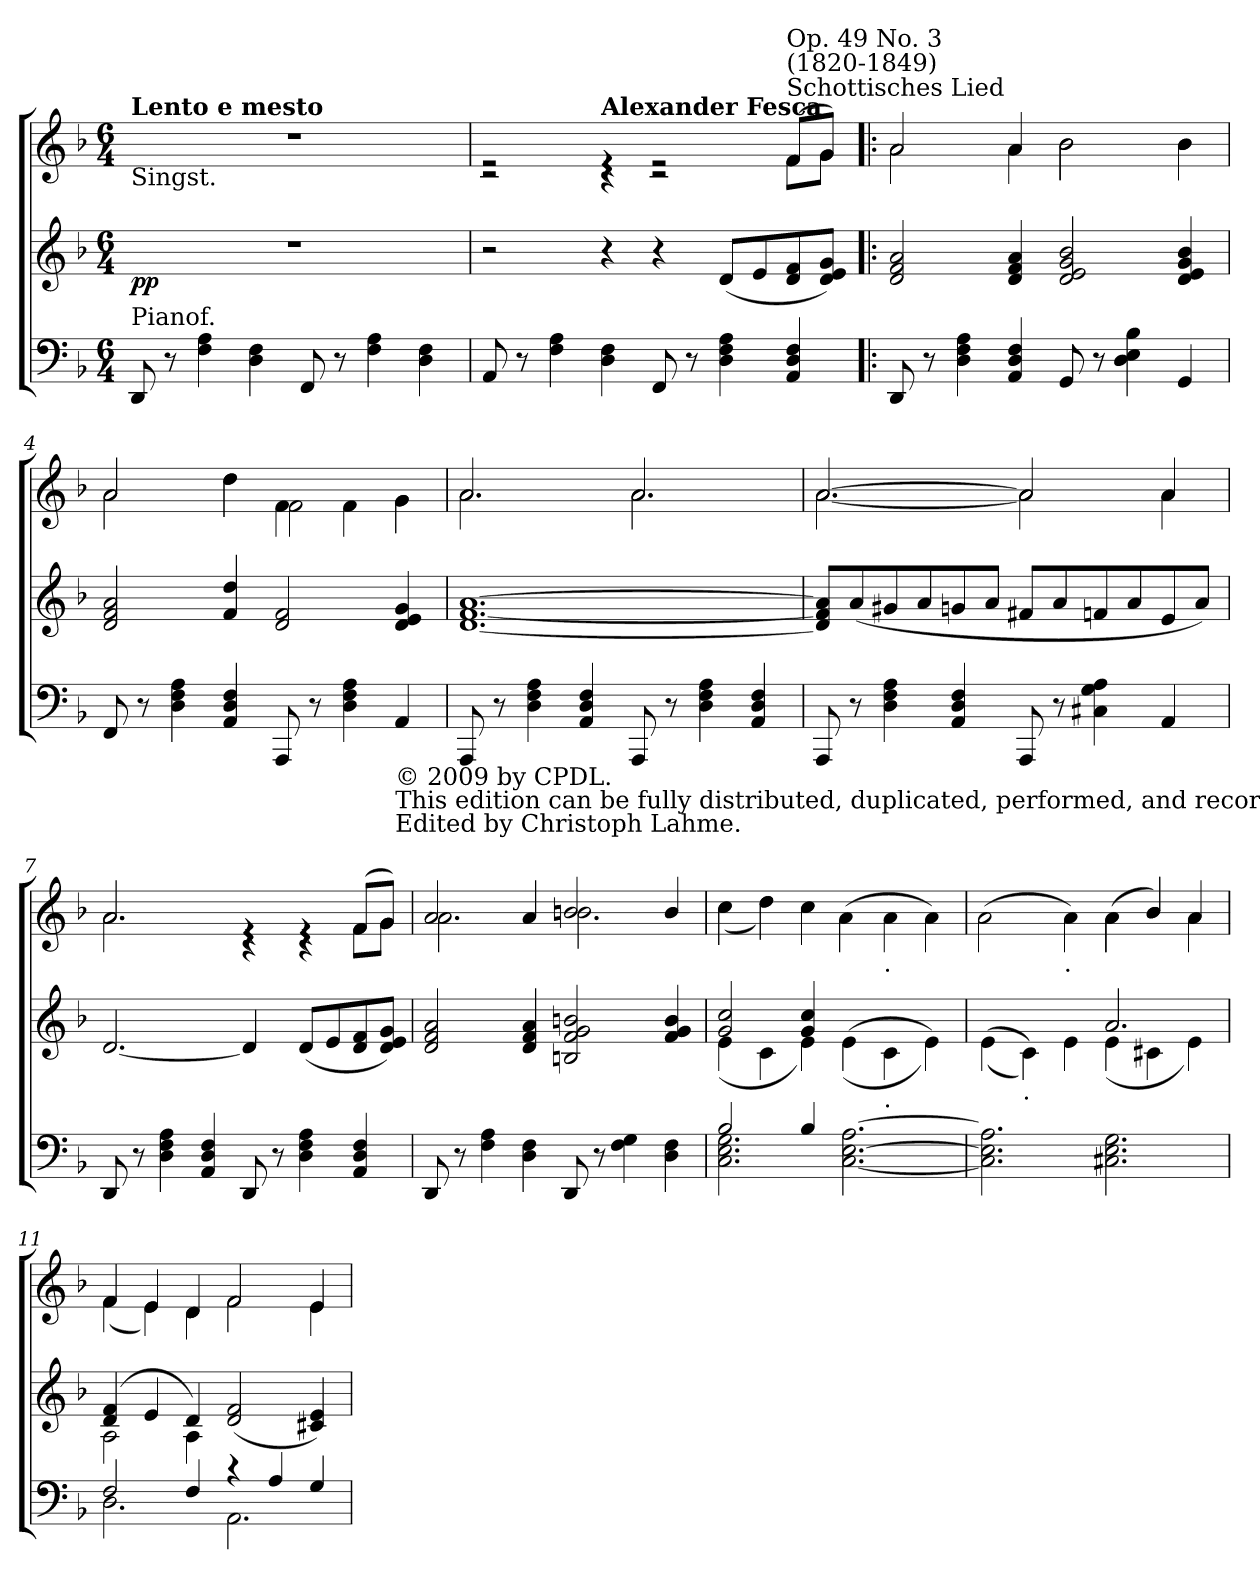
**kern	**kern	**dynam	**kern	**text	**text	**text	**text
*part2	*part2	*part2	*part1	*part1	*part1	*part1	*part1
*staff3	*staff2	*staff2/3	*staff1	*staff1	*staff1	*staff1	*staff1
*clefF4	*clefG2	*	*clefG2	*	*	*	*
*k[b-]	*k[b-]	*	*k[b-]	*	*	*	*
*F:	*F:	*	*F:	*	*	*	*
*M6/4	*M6/4	*	*M6/4	*	*	*	*
=1	=1	=1	=1	=1	=1	=1	=1
*^	*	*	*	*	*	*	*
!	!	!	!	!LO:TX:a:B:t=Lento e mesto	!	!	!	!
!	!	!	!	!LO:TX:b:t=Singst.	!	!	!	!
!LO:TX:a:t=Pianof.	!	!	!	!	!	!	!	!
!	!	!	!LO:DY:b	!	!	!	!	!
1ryy	8DD/	1.r	pp	1.r	.	.	.	.
.	8r	.	.	.	.	.	.	.
.	4F\ 4A\	.	.	.	.	.	.	.
.	4D\ 4F\	.	.	.	.	.	.	.
.	8FF/	.	.	.	.	.	.	.
.	8r	.	.	.	.	.	.	.
2ryy	4F\ 4A\	.	.	.	.	.	.	.
.	4D\ 4F\	.	.	.	.	.	.	.
=2	=2	=2	=2	=2	=2	=2	=2	=2
*	*	*^	*	*^	*	*	*	*
*	*	*	*	*	*	*^	*	*	*	*
1ryy	8AA/	2r	1ryy	.	2ryy	2rc	2r	.	.	.	.
.	8r	.	.	.	.	.	.	.	.	.	.
.	4F\ 4A\	.	.	.	.	.	.	.	.	.	.
!	!	!	!	!	!LO:TX:a:B:t=Alexander Fesca	!	!	!	!	!	!
.	4D\ 4F\	4r	.	.	4ryy	4rc	4r	.	.	.	.
.	8FF/	4r	.	.	2ryy	2rc	2r	.	.	.	.
.	8r	.	.	.	.	.	.	.	.	.	.
2ryy	4D\ 4F\ 4A\	(<8d/L	2ryy	.	.	.	.	.	.	.	.
.	.	8e/	.	.	.	.	.	.	.	.	.
!	!	!	!	!	!LO:TX:a:t=Schottisches Lied	!	!	!	!	!	!
!	!	!	!	!	!LO:TX:a:t=(1820-1849)	!	!	!	!	!	!
!	!	!	!	!	!LO:TX:a:t=Op. 49 No. 3	!	!	!	!	!	!
!	!	!	!	!	!	!	!	!LO:LY:b	!LO:LY:b	!LO:LY:b	!LO:LY:b
.	4AA/ 4D/ 4F/	8d/ 8f/	.	.	8f/Lyy	8f\L	(<8f/L	1.Lass	2.	3.	4.
.	.	8d/ 8e/ 8g/J)	.	.	8g/Jyy	8g\J	8g/J)	.	.	.	.
=3!|:	=3!|:	=3!|:	=3!|:	=3!|:	=3!|:	=3!|:	=3!|:	=3!|:	=3!|:	=3!|:	=3!|:
!	!	!	!	!	!	!	!	!LO:LY:b	!LO:LY:b	!LO:LY:b	!LO:LY:b
1ryy	8DD/	2d/ 2f/ 2a/	1ryy	.	2a/yy	2a\	2a/	ab,	mag	Mut-	kann
.	8r	.	.	.	.	.	.	.	.	.	.
.	4D\ 4F\ 4A\	.	.	.	.	.	.	.	.	.	.
!	!	!	!	!	!	!	!	!LO:LY:b	!LO:LY:b	!LO:LY:b	!LO:LY:b
.	4AA/ 4D/ 4F/	4d/ 4f/ 4a/	.	.	4a/yy	4a\	4a/	mein	nicht	-ter	ich
!	!	!	!	!	!	!	!	!LO:LY:b	!LO:LY:b	!LO:LY:b	!LO:LY:b
.	8GG/	2d/ 2e/ 2g/ 2b-/	.	.	2b-/yy	2b-\	2b-\	Lieb',	lä-	zürnt	kei-
.	8r	.	.	.	.	.	.	.	.	.	.
2ryy	4D\ 4E\ 4B-\	.	2ryy	.	.	.	.	.	.	.	.
!	!	!	!	!	!	!	!	!LO:LY:b	!LO:LY:b	!LO:LY:b	!LO:LY:b
.	4GG/	4d/ 4e/ 4g/ 4b-/	.	.	4b-/yy	4b-\	4b-\	auf	-cheln,	so	-nen
!!LO:LB:g=z	!!	!!
=4	=4	=4	=4	=4	=4	=4	=4	=4	=4	=4	=4
!	!	!	!	!	!	!	!	!LO:LY:b	!LO:LY:b	!LO:LY:b	!LO:LY:b
1ryy	8FF/	2d/ 2f/ 2a/	1ryy	.	2a/yy	2a\	2a/	mich	kann	sehr,	An-
.	8r	.	.	.	.	.	.	.	.	.	.
.	4D\ 4F\ 4A\	.	.	.	.	.	.	.	.	.	.
!	!	!	!	!	!	!	!	!LO:LY:b	!LO:LY:b	!LO:LY:b	!LO:LY:b
.	4AA/ 4D/ 4F/	4f/ 4dd/	.	.	4dd/yy	4dd\	4dd\	zu	nicht	so	-dern
!	!	!	!	!	!	!	!	!LO:LY:b	!LO:LY:b	!LO:LY:b	!LO:LY:b
.	8AAA/	2d/ 2f/	.	.	4f\yy	2f\	4f\	seh'n,	grol-	lan-	lie-
.	8r	.	.	.	.	.	.	.	.	.	.
!	!	!	!	!	!	!	!	!	!LO:LY:b	!LO:LY:b	!LO:LY:b
2ryy	4D\ 4F\ 4A\	.	2ryy	.	4f\yy	.	4f\	.	-len,	-ge	-ben,
!	!LO:TX:b:t=© 2009 by CPDL.\nThis edition can be fully distributed, duplicated, performed, and recorded.\nEdited by Christoph Lahme.	!	!	!	!	!	!	!	!	!	!
!	!	!	!	!	!	!	!	!LO:LY:b	!LO:LY:b	!LO:LY:b	!LO:LY:b
.	4AA/	4d/ 4e/ 4g/	.	.	4g\yy	4g\	4g\	ich	werd'	sprech'	mein
=5	=5	=5	=5	=5	=5	=5	=5	=5	=5	=5	=5
!	!	!	!	!	!	!	!	!LO:LY:b	!LO:LY:b	!LO:LY:b	!LO:LY:b
1ryy	8AAA/	[1.d [1.f [1.a	1ryy	.	2.a/yy	2.a\	2.a/	seh	nie	ich	Herz
.	8r	.	.	.	.	.	.	.	.	.	.
.	4D\ 4F\ 4A\	.	.	.	.	.	.	.	.	.	.
.	4AA/ 4D/ 4F/	.	.	.	.	.	.	.	.	.	.
!	!	!	!	!	!	!	!	!LO:LY:b	!LO:LY:b	!LO:LY:b	!LO:LY:b
.	8AAA/	.	.	.	2.a/yy	2.a\	2.a/	auf	mehr	mit	ist
.	8r	.	.	.	.	.	.	.	.	.	.
2ryy	4D\ 4F\ 4A\	.	2ryy	.	.	.	.	.	.	.	.
.	4AA/ 4D/ 4F/	.	.	.	.	.	.	.	.	.	.
=6	=6	=6	=6	=6	=6	=6	=6	=6	=6	=6	=6
!	!	!	!	!	!	!	!	!LO:LY:b	!LO:LY:b	!LO:LY:b	!LO:LY:b
1ryy	8AAA/	8d/] 8f/] 8a/]L	1ryy	.	[>2.a/yy	[<2.a\	[2.a/	dich	fröh-	dir	nicht
.	8r	(<8a/	.	.	.	.	.	.	.	.	.
.	4D\ 4F\ 4A\	8g#X/	.	.	.	.	.	.	.	.	.
.	.	8a/	.	.	.	.	.	.	.	.	.
.	4AA/ 4D/ 4F/	8gn/	.	.	.	.	.	.	.	.	.
.	.	8a/J	.	.	.	.	.	.	.	.	.
.	8AAA/	8f#X/L	.	.	2a/yy]	2a\]	2a/]	.	.	.	.
.	8r	8a/	.	.	.	.	.	.	.	.	.
2ryy	4C#X\ 4G\ 4A\	8fn/	2ryy	.	.	.	.	.	.	.	.
.	.	8a/	.	.	.	.	.	.	.	.	.
!	!	!	!	!	!	!	!	!LO:LY:b	!LO:LY:b	!LO:LY:b	!LO:LY:b
.	4AA/	8e/	.	.	4a/yy	4a\	4a/	nicht	-lich	ver-	mehr
.	.	8a/J)	.	.	.	.	.	.	.	.	.
!!LO:PB:g=z	!!	!!
=7	=7	=7	=7	=7	=7	=7	=7	=7	=7	=7	=7
!	!	!	!	!	!	!	!	!LO:LY:b	!LO:LY:b	!LO:LY:b	!LO:LY:b
1ryy	8DD/	[2.d/	1ryy	.	2.a/yy	2.a\	2.a/	mehr!	sein;	-traut;	mein
.	8r	.	.	.	.	.	.	.	.	.	.
.	4D\ 4F\ 4A\	.	.	.	.	.	.	.	.	.	.
.	4AA/ 4D/ 4F/	.	.	.	.	.	.	.	.	.	.
.	8DD/	4d/]	.	.	4ryy	4rc	4r	.	.	.	.
.	8r	.	.	.	.	.	.	.	.	.	.
2ryy	4D\ 4F\ 4A\	(<8d/L	2ryy	.	4ryy	4rc	4r	.	.	.	.
.	.	8e/	.	.	.	.	.	.	.	.	.
!	!	!	!	!	!	!	!	!LO:LY:b	!LO:LY:b	!LO:LY:b	!LO:LY:b
.	4AA/ 4D/ 4F/	8d/ 8f/	.	.	8f/Lyy	8f\L	(<8f/L	Lass	vom	sie	in
.	.	8d/ 8e/ 8g/J)	.	.	8g/Jyy	8g\J	8g/J)	.	.	.	.
=8	=8	=8	=8	=8	=8	=8	=8	=8	=8	=8	=8
!	!	!	!	!	!	!	!	!LO:LY:b	!LO:LY:b	!LO:LY:b	!LO:LY:b
1ryy	8DD/	2d/ 2f/ 2a/	1ryy	.	2a/yy	2a/	2.a\	ab	Au-	sagt:	tie-
.	8r	.	.	.	.	.	.	.	.	.	.
.	4F\ 4A\	.	.	.	.	.	.	.	.	.	.
!	!	!	!	!	!	!	!	!LO:LY:b	!LO:LY:b	!	!LO:LY:b
.	4D\ 4F\	4d/ 4f/ 4a/	.	.	4a/yy	4a/	.	vom	-ge	.	-fer
!	!	!	!	!	!	!	!	!LO:LY:b	!LO:LY:b	!LO:LY:b	!LO:LY:b
.	8DD/	2Bn/ 2f/ 2g/ 2bn/	.	.	2bn/yy	2bn/	2.bn\	Bit-	sich	ein	Brust
.	8r	.	.	.	.	.	.	.	.	.	.
2ryy	4F\ 4G\	.	2ryy	.	.	.	.	.	.	.	.
!	!	!	!	!	!	!	!	!LO:LY:b	!LO:LY:b	!	!LO:LY:b
.	4D\ 4F\	4f/ 4g/ 4b/	.	.	4b/yy	4b/	.	-ten	die	.	steht
=9	=9	=9	=9	=9	=9	=9	=9	=9	=9	=9	=9
!	!	!	!	!	!	!	!	!LO:LY:b	!LO:LY:b	!LO:LY:b	!LO:LY:b
2B-/	2.C\ 2.E\ 2.G\	2g/ 2cc/	(<4e\	.	4cc/yy	(>4cc\	4cc\	und	Trä-	An-	mir's
!	!	!	!	!	!	!	!	!	!	!LO:LY:b	!
.	.	.	4c\	.	4dd/yy	4dd\)	4dd\	.	.	-drer	.
!	!	!	!	!	!	!	!	!LO:LY:b	!LO:LY:b	!LO:LY:b	!LO:LY:b
4B-/	.	4g/ 4cc/	4e\)	.	4cc/yy	4cc\	4cc\	vom	-nen	ver-	ge-
!	!	!	!	!	!	!	!	!LO:LY:b	!LO:LY:b	!LO:LY:b	!LO:LY:b
2ryy	[<2.C\ [<2.E\ [<2.A\	[>2.a/yy	(<(>4e\	.	4a\yy	[<2.a\yy	(>4a\	Fleh'n,	rol-	-lan-	-schrie-
!	!	!	!	!	!LO:TX:b:t=.	!	!	!	!	!	!
!	!	!	!LO:TX:b:t=.	!	!	!	!	!	!	!	!
!	!	!	!	!	!	!	!	!	!LO:LY:b	!LO:LY:b	!LO:LY:b
.	.	.	4c\	.	4a\yy	.	4a\	.	-len,	-ge,	-ben:
!	!	!	!	!	!	!	!	!	!LO:LY:b	!LO:LY:b	!LO:LY:b
4ryy	.	.	4e\))	.	4a\yy	.	4a\)	.	du	ein	dein
!!LO:LB:g=z	!!	!!
=10	=10	=10	=10	=10	=10	=10	=10	=10	=10	=10	=10
!	!	!	!	!	!	!	!	!	!LO:LY:b	!LO:LY:b	!LO:LY:b
1ryy	2.C\] 2.E\] 2.A\]	2.a/yy]	(>(<4e\	.	2a\yy	2.a\yy]	(>2a\	.	kannst	Rei-	bin
!	!	!	!LO:TX:b:t=.	!	!	!	!	!	!	!	!
.	.	.	4c\))	.	.	.	.	.	.	.	.
!	!	!	!	!	!LO:TX:b:t=.	!	!	!	!	!	!
!	!	!	!	!	!	!	!	!LO:LY:b	!	!	!
.	.	.	4e\	.	4a\yy	.	4a\)	es	.	.	.
!	!	!	!	!	!	!	!	!LO:LY:b	!	!	!
.	2.C#X\ 2.E\ 2.G\	2.a/	(<4e\	.	4a\yy	(<4a\	4a\	drückt	.	.	.
2ryy	.	.	4c#X\	.	4b-/yy	4b-/)	4b-/	.	.	.	.
!	!	!	!	!	!	!	!	!LO:LY:b	!LO:LY:b	!LO:LY:b	!LO:LY:b
.	.	.	4e\)	.	4a/yy	4a\	4a/	das	mein	-cher	ich
=11	=11	=11	=11	=11	=11	=11	=11	=11	=11	=11	=11
!	!	!	!	!	!	!	!	!LO:LY:b	!LO:LY:b	!LO:LY:b	!LO:LY:b
2F/	2.D\	(>4d/ 4f/	2A\	.	4f/yy	(<4f\	4f/	Herz	Lieb',	mir	e-
.	.	4e/	.	.	4e/yy	4e\)	4e/	.	.	.	.
!	!	!	!	!	!	!	!	!LO:LY:b	!LO:LY:b	!LO:LY:b	!LO:LY:b
4F/	.	4d/)	4A\	.	4d/yy	4d\	4d/	so	mein	zur	-wig,
!	!	!	!	!	!	!	!	!LO:LY:b	!LO:LY:b	!LO:LY:b	!LO:LY:b
4rc	2.AA\	(<2d/ 2f/	2.ryy	.	2f/yy	2f\	2f/	sehr,	Lieb'	Braut,	e-
4A/	.	.	.	.	.	.	.	.	.	.	.
!	!	!	!	!	!	!	!	!LO:LY:b	!LO:LY:b	!LO:LY:b	!LO:LY:b
4G/	.	4c#X/ 4e/)	.	.	4e/yy	4e\	4e/	es	nicht	ein	-wig
*v	*v	*	*	*	*v	*v	*v	*	*	*	*
*	*v	*v	*	*	*	*	*	*
=	=	=	=	=	=	=	=
*-	*-	*-	*-	*-	*-	*-	*-
